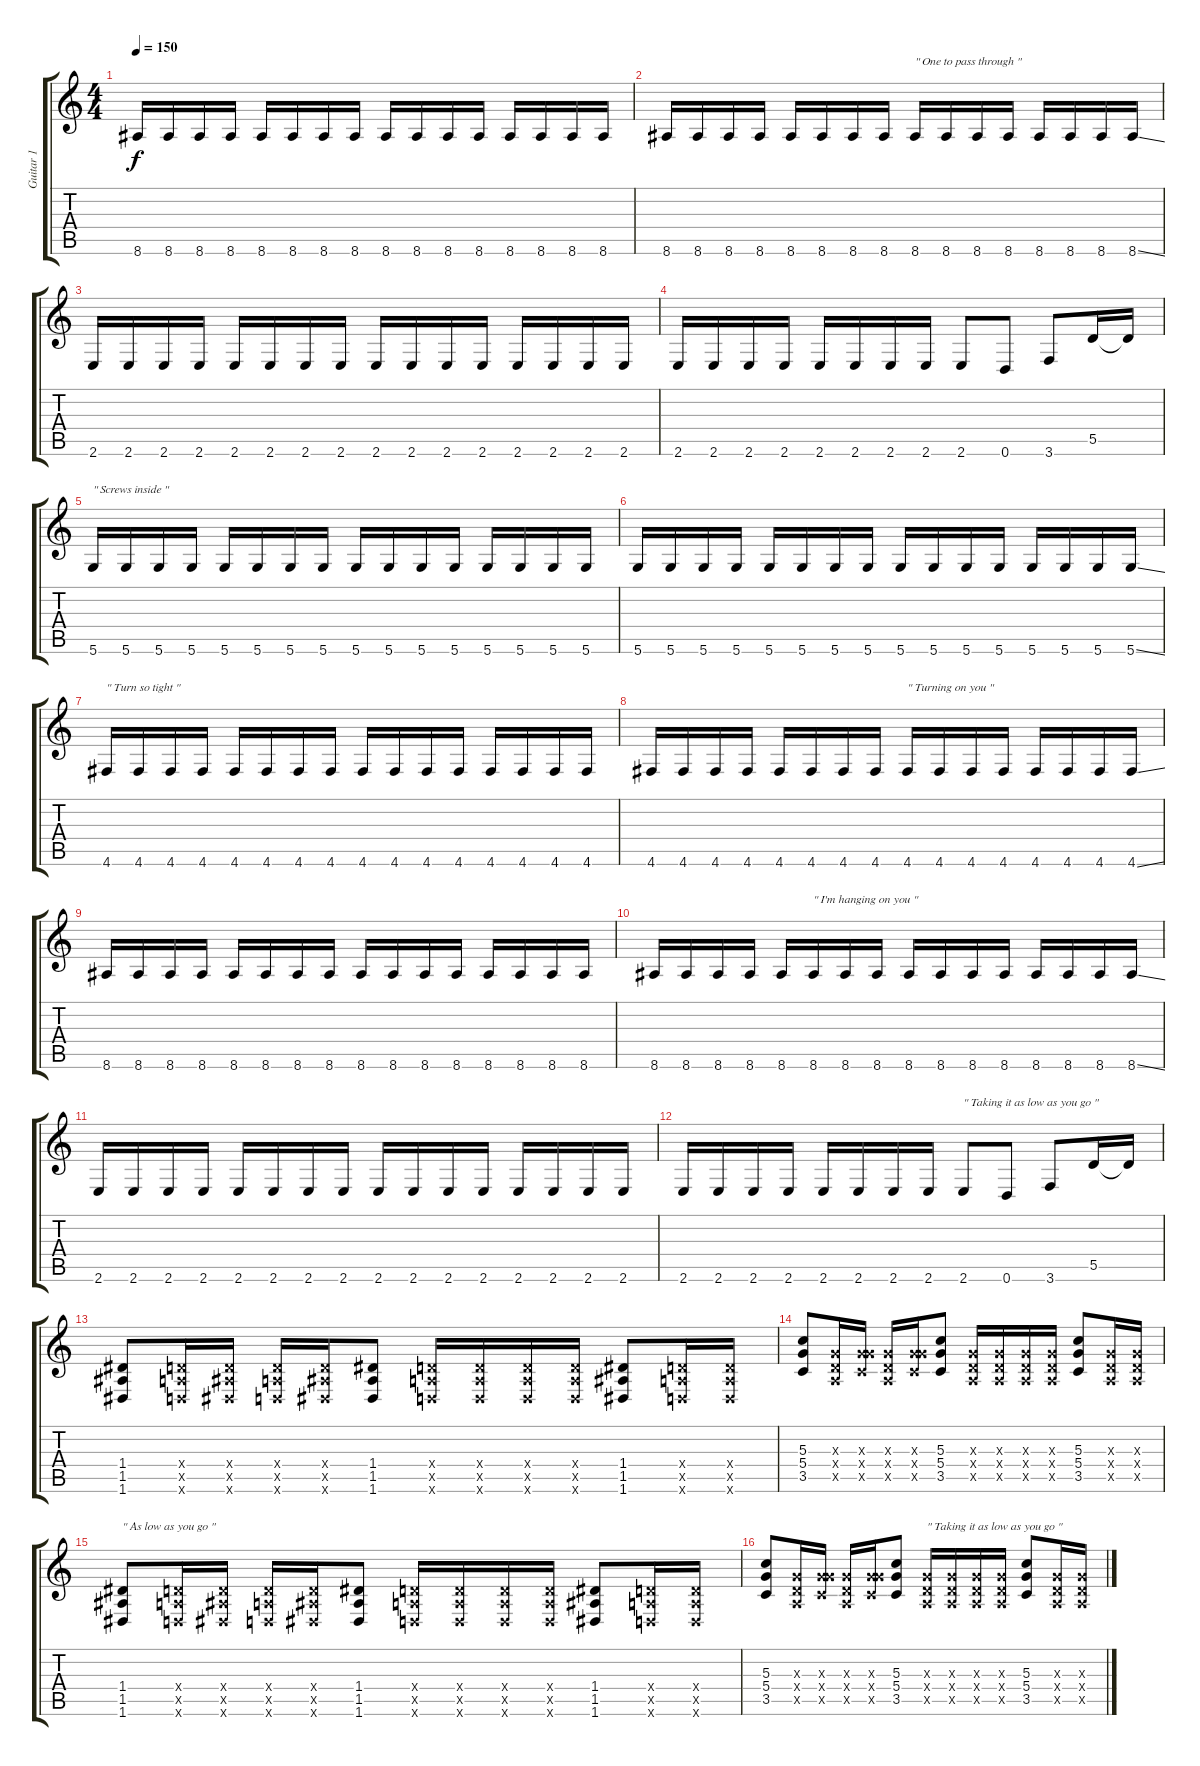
\track ("Guitar 1" "Guitar 1") {instrument overdrivenguitar}
\staff {score tabs}
\tuning (E4 B3 G3 D3 A2 D2) {hide}
\ts (4 4)
\tempo 150
\clef g2
\ks c
8.6.16{dy f} 8.6.16 8.6.16 8.6.16 8.6.16 8.6.16 8.6.16 8.6.16 8.6.16 8.6.16 8.6.16 8.6.16 8.6.16 8.6.16 8.6.16 8.6.16 |
8.6.16 8.6.16 8.6.16 8.6.16 8.6.16 8.6.16 8.6.16 8.6.16 8.6.16{txt "\" One to pass through \""} 8.6.16 8.6.16 8.6.16 8.6.16 8.6.16 8.6.16 8.6{ss}.16 |
2.6.16 2.6.16 2.6.16 2.6.16 2.6.16 2.6.16 2.6.16 2.6.16 2.6.16 2.6.16 2.6.16 2.6.16 2.6.16 2.6.16 2.6.16 2.6.16 |
2.6.16 2.6.16 2.6.16 2.6.16 2.6.16 2.6.16 2.6.16 2.6.16 2.6.8 0.6.8 3.6.8 5.5.16 5.5{t}.16 |
5.6.16{txt "\" Screws inside \""} 5.6.16 5.6.16 5.6.16 5.6.16 5.6.16 5.6.16 5.6.16 5.6.16 5.6.16 5.6.16 5.6.16 5.6.16 5.6.16 5.6.16 5.6.16 |
5.6.16 5.6.16 5.6.16 5.6.16 5.6.16 5.6.16 5.6.16 5.6.16 5.6.16 5.6.16 5.6.16 5.6.16 5.6.16 5.6.16 5.6.16 5.6{ss}.16 |
4.6.16{txt "\" Turn so tight \""} 4.6.16 4.6.16 4.6.16 4.6.16 4.6.16 4.6.16 4.6.16 4.6.16 4.6.16 4.6.16 4.6.16 4.6.16 4.6.16 4.6.16 4.6.16 |
4.6.16 4.6.16 4.6.16 4.6.16 4.6.16 4.6.16 4.6.16 4.6.16 4.6.16{txt "\" Turning on you \""} 4.6.16 4.6.16 4.6.16 4.6.16 4.6.16 4.6.16 4.6{ss}.16 |
8.6.16 8.6.16 8.6.16 8.6.16 8.6.16 8.6.16 8.6.16 8.6.16 8.6.16 8.6.16 8.6.16 8.6.16 8.6.16 8.6.16 8.6.16 8.6.16 |
8.6.16 8.6.16 8.6.16 8.6.16 8.6.16 8.6.16{txt "\" I'm hanging on you \""} 8.6.16 8.6.16 8.6.16 8.6.16 8.6.16 8.6.16 8.6.16 8.6.16 8.6.16 8.6{ss}.16 |
2.6.16 2.6.16 2.6.16 2.6.16 2.6.16 2.6.16 2.6.16 2.6.16 2.6.16 2.6.16 2.6.16 2.6.16 2.6.16 2.6.16 2.6.16 2.6.16 |
2.6.16 2.6.16 2.6.16 2.6.16 2.6.16 2.6.16 2.6.16 2.6.16 2.6.8{txt "\" Taking it as low as you go \""} 0.6.8 3.6.8 5.5.16 5.5{t}.16 |
(1.4 1.5 1.6).8 (0.4{x} 0.5{x} 0.6{x}).16 (0.4{x} 1.5{x} 1.6{x}).16 (0.4{x} 0.5{x} 0.6{x}).16 (0.4{x} 1.5{x} 1.6{x}).16 (1.4 1.5 1.6).8 (0.4{x} 0.5{x} 0.6{x}).16 (0.4{x} 0.5{x} 0.6{x}).16 (0.4{x} 0.5{x} 0.6{x}).16 (0.4{x} 0.5{x} 0.6{x}).16 (1.4 1.5 1.6).8 (0.4{x} 0.5{x} 0.6{x}).16 (0.4{x} 0.5{x} 0.6{x}).16 |
(5.3 5.4 3.5).8 (0.3{x} 0.4{x} 0.5{x}).16 (0.3{x} 5.4{x} 3.5{x}).16 (0.3{x} 0.4{x} 0.5{x}).16 (0.3{x} 5.4{x} 3.5{x}).16 (5.3 5.4 3.5).8 (0.3{x} 0.4{x} 0.5{x}).16 (0.3{x} 0.4{x} 0.5{x}).16 (0.3{x} 0.4{x} 0.5{x}).16 (0.3{x} 0.4{x} 0.5{x}).16 (5.3 5.4 3.5).8 (0.3{x} 0.4{x} 0.5{x}).16 (0.3{x} 0.4{x} 0.5{x}).16 |
(1.4 1.5 1.6).8{txt "\" As low as you go \""} (0.4{x} 0.5{x} 0.6{x}).16 (0.4{x} 1.5{x} 1.6{x}).16 (0.4{x} 0.5{x} 0.6{x}).16 (0.4{x} 1.5{x} 1.6{x}).16 (1.4 1.5 1.6).8 (0.4{x} 0.5{x} 0.6{x}).16 (0.4{x} 0.5{x} 0.6{x}).16 (0.4{x} 0.5{x} 0.6{x}).16 (0.4{x} 0.5{x} 0.6{x}).16 (1.4 1.5 1.6).8 (0.4{x} 0.5{x} 0.6{x}).16 (0.4{x} 0.5{x} 0.6{x}).16 |
(5.3 5.4 3.5).8 (0.3{x} 0.4{x} 0.5{x}).16 (0.3{x} 5.4{x} 3.5{x}).16 (0.3{x} 0.4{x} 0.5{x}).16 (0.3{x} 5.4{x} 3.5{x}).16 (5.3 5.4 3.5).8 (0.3{x} 0.4{x} 0.5{x}).16{txt "\" Taking it as low as you go \""} (0.3{x} 0.4{x} 0.5{x}).16 (0.3{x} 0.4{x} 0.5{x}).16 (0.3{x} 0.4{x} 0.5{x}).16 (5.3 5.4 3.5).8 (0.3{x} 0.4{x} 0.5{x}).16 (0.3{x} 0.4{x} 0.5{x}).16
